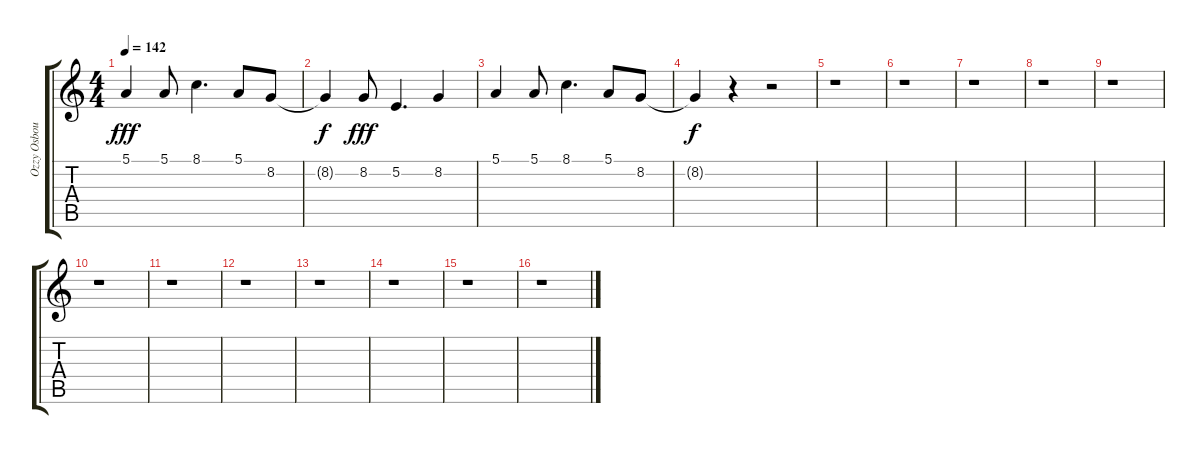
\track ("Ozzy Osbourne" "Ozzy Osbou") {instrument lead6voice}
\staff {score tabs}
\tuning (E4 B3 G3 D3 A2 E2) {hide}
\ts (4 4)
\tempo 142
\clef g2
\ks c
5.1.4{dy fff} 5.1.8 8.1.4{d} 5.1.8 8.2.8 |
8.2{t}.4{dy f} 8.2.8{dy fff} 5.2.4{d} 8.2.4 |
5.1.4 5.1.8 8.1.4{d} 5.1.8 8.2.8 |
8.2{t}.4{dy f} r.4 r.2 |
r.1 |
r.1 |
r.1 |
r.1 |
r.1 |
r.1 |
r.1 |
r.1 |
r.1 |
r.1 |
r.1 |
r.1
